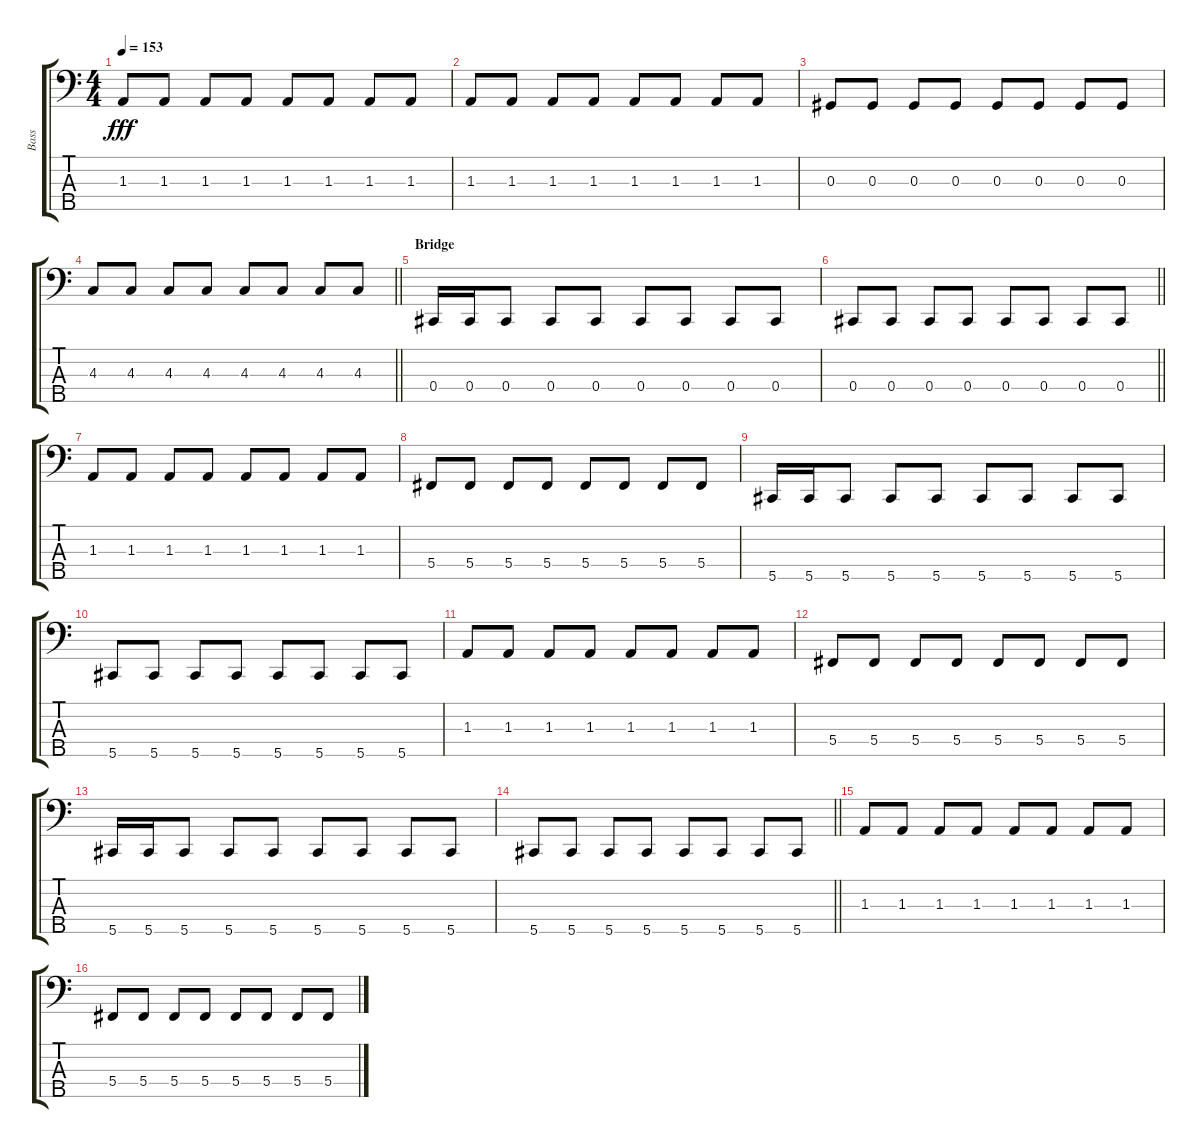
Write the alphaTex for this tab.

\track ("Bass" "Bass") {instrument electricbassfinger}
\staff {score tabs}
\tuning (Gb2 Db2 Ab1 Db1 Ab0) {hide}
\ts (4 4)
\tempo 153
\clef f4
\ks c
1.3.8{dy fff} 1.3.8 1.3.8 1.3.8 1.3.8 1.3.8 1.3.8 1.3.8 |
1.3.8 1.3.8 1.3.8 1.3.8 1.3.8 1.3.8 1.3.8 1.3.8 |
0.3.8 0.3.8 0.3.8 0.3.8 0.3.8 0.3.8 0.3.8 0.3.8 |
\barLineRight lightlight
4.3.8 4.3.8 4.3.8 4.3.8 4.3.8 4.3.8 4.3.8 4.3.8 |
\section ("" "Bridge")
0.4.16 0.4.16 0.4.8 0.4.8 0.4.8 0.4.8 0.4.8 0.4.8 0.4.8 |
\barLineRight lightlight
0.4.8 0.4.8 0.4.8 0.4.8 0.4.8 0.4.8 0.4.8 0.4.8 |
1.3.8 1.3.8 1.3.8 1.3.8 1.3.8 1.3.8 1.3.8 1.3.8 |
5.4.8 5.4.8 5.4.8 5.4.8 5.4.8 5.4.8 5.4.8 5.4.8 |
5.5.16 5.5.16 5.5.8 5.5.8 5.5.8 5.5.8 5.5.8 5.5.8 5.5.8 |
5.5.8 5.5.8 5.5.8 5.5.8 5.5.8 5.5.8 5.5.8 5.5.8 |
1.3.8 1.3.8 1.3.8 1.3.8 1.3.8 1.3.8 1.3.8 1.3.8 |
5.4.8 5.4.8 5.4.8 5.4.8 5.4.8 5.4.8 5.4.8 5.4.8 |
5.5.16 5.5.16 5.5.8 5.5.8 5.5.8 5.5.8 5.5.8 5.5.8 5.5.8 |
\barLineRight lightlight
5.5.8 5.5.8 5.5.8 5.5.8 5.5.8 5.5.8 5.5.8 5.5.8 |
1.3.8 1.3.8 1.3.8 1.3.8 1.3.8 1.3.8 1.3.8 1.3.8 |
5.4.8 5.4.8 5.4.8 5.4.8 5.4.8 5.4.8 5.4.8 5.4.8
